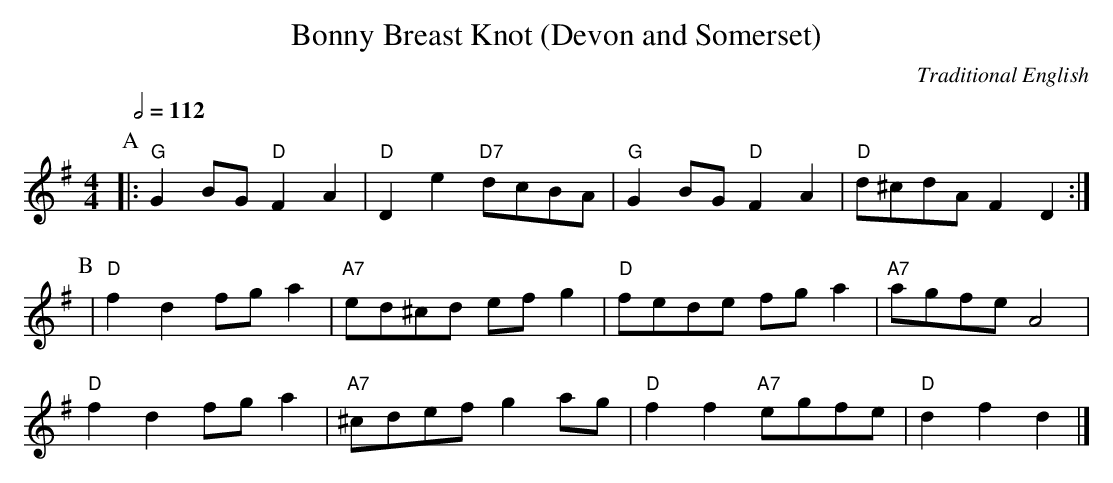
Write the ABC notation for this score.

X:1
T:Bonny Breast Knot (Devon and Somerset)
C:Traditional English
M:4/4
L:1/4
Q:1/2=112
K:G
P:A
|: "G"GB/G/ "D"FA | "D"De "D7"d/c/B/A/ | "G"GB/G/ "D"FA | "D"d/^c/d/A/ FD :|
P:B
| "D"fd f/g/a | "A7"e/d/^c/d/ e/f/g | "D"f/e/d/e/ f/g/a | "A7"a/g/f/e/ A2 |
"D"fd f/g/a | "A7"^c/d/e/f/ ga/g/ | "D"ff "A7"e/g/f/e/ | "D"df d |]
